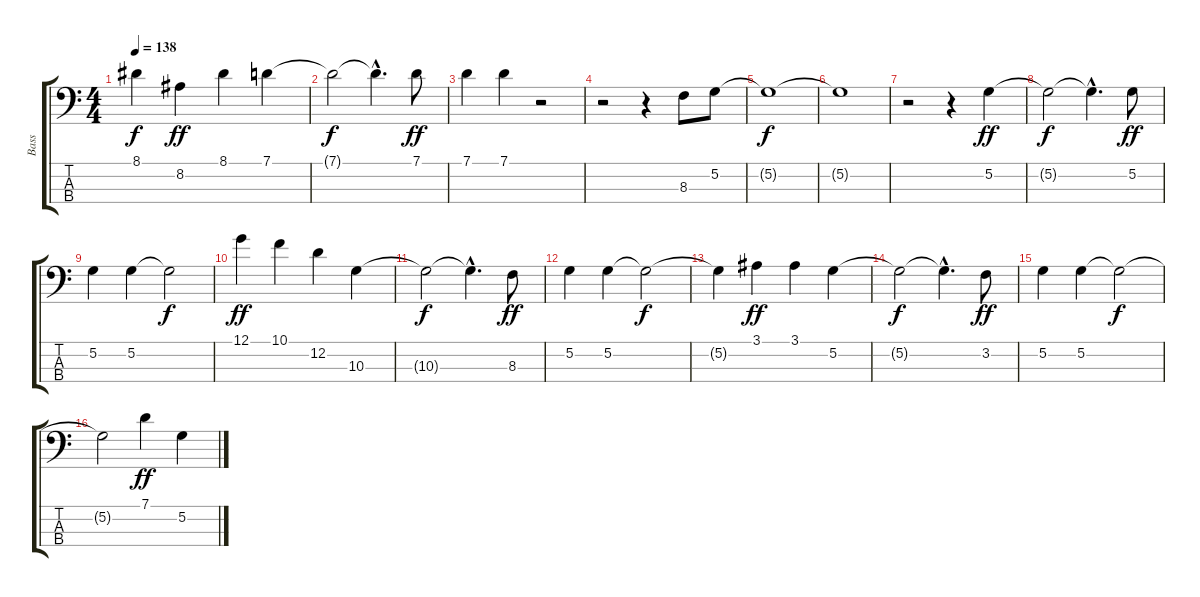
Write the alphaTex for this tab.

\track ("Bass" "Bass") {instrument electricbasspick}
\staff {score tabs}
\tuning (G2 D2 A1 E1) {hide}
\ts (4 4)
\tempo 138
\clef f4
\ks c
8.1{t}.4{dy f} 8.2.4{dy ff} 8.1.4 7.1.4 |
7.1{t}.2{dy f} 7.1{hac t}.4{d} 7.1.8{dy ff} |
7.1.4 7.1.4 r.2 |
r.2 r.4 8.3.8 5.2.8 |
5.2{t}.1{dy f} |
5.2{t}.1 |
r.2 r.4 5.2.4{dy ff} |
5.2{t}.2{dy f} 5.2{hac t}.4{d} 5.2.8{dy ff} |
5.2.4 5.2.4 5.2{t}.2{dy f} |
12.1.4{dy ff} 10.1.4 12.2.4 10.3.4 |
10.3{t}.2{dy f} 10.3{hac t}.4{d} 8.3.8{dy ff} |
5.2.4 5.2.4 5.2{t}.2{dy f} |
5.2{t}.4 3.1.4{dy ff} 3.1.4 5.2.4 |
5.2{t}.2{dy f} 5.2{hac t}.4{d} 3.2.8{dy ff} |
5.2.4 5.2.4 5.2{t}.2{dy f} |
5.2{t}.2 7.1.4{dy ff} 5.2.4
